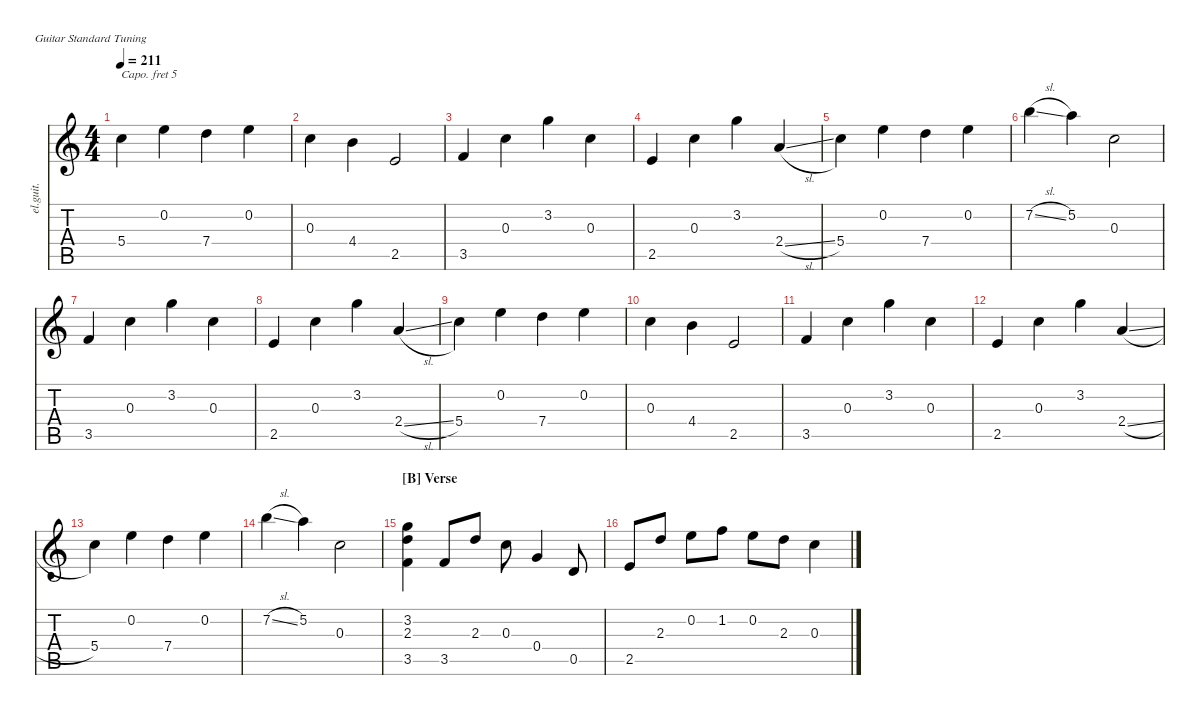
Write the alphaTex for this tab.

\defaultSystemsLayout 4
\hideDynamics
\bracketExtendMode nobrackets
\track ("Guitar" "el.guit.") {instrument electricguitarclean}
\staff {score tabs}
\capo 5
\tuning (E4 B3 G3 D3 A2 E2)
\ts (4 4)
\tempo 211
\clef g2
\ks c
5.4.4{dy mf beam Down} 0.2.4{beam Down} 7.4.4{beam Down} 0.2.4{beam Down} |
0.3.4{beam Down} 4.4.4{beam Down} 2.5.2{beam Up} |
3.5.4{beam Up} 0.3.4{beam Down} 3.2.4{beam Down} 0.3.4{beam Down} |
2.5.4{beam Up} 0.3.4{beam Down} 3.2.4{beam Down} 2.4{sl}.4{beam Up} |
5.4.4{beam Down} 0.2.4{beam Down} 7.4.4{beam Down} 0.2.4{beam Down} |
7.2{sl}.4{beam Down} 5.2.4{beam Down} 0.3.2{beam Down} |
3.5.4{beam Up} 0.3.4{beam Down} 3.2.4{beam Down} 0.3.4{beam Down} |
2.5.4{beam Up} 0.3.4{beam Down} 3.2.4{beam Down} 2.4{sl}.4{beam Up} |
5.4.4{beam Down} 0.2.4{beam Down} 7.4.4{beam Down} 0.2.4{beam Down} |
0.3.4{beam Down} 4.4.4{beam Down} 2.5.2{beam Up} |
3.5.4{beam Up} 0.3.4{beam Down} 3.2.4{beam Down} 0.3.4{beam Down} |
2.5.4{beam Up} 0.3.4{beam Down} 3.2.4{beam Down} 2.4{sl}.4{beam Up} |
5.4.4{beam Down} 0.2.4{beam Down} 7.4.4{beam Down} 0.2.4{beam Down} |
7.2{sl}.4{beam Down} 5.2.4{beam Down} 0.3.2{beam Down} |
\section ("B" "Verse")
(3.5 2.3 3.2).4{beam Down} 3.5.8{beam Up} 2.3.8{beam Up} 0.3.8{beam Down} 0.4.4{beam Up} 0.5.8{beam Up} |
2.5.8{beam Up} 2.3.8{beam Up} 0.2.8{beam Down} 1.2.8{beam Down} 0.2.8{beam Down} 2.3.8{beam Down} 0.3.4{beam Down}
